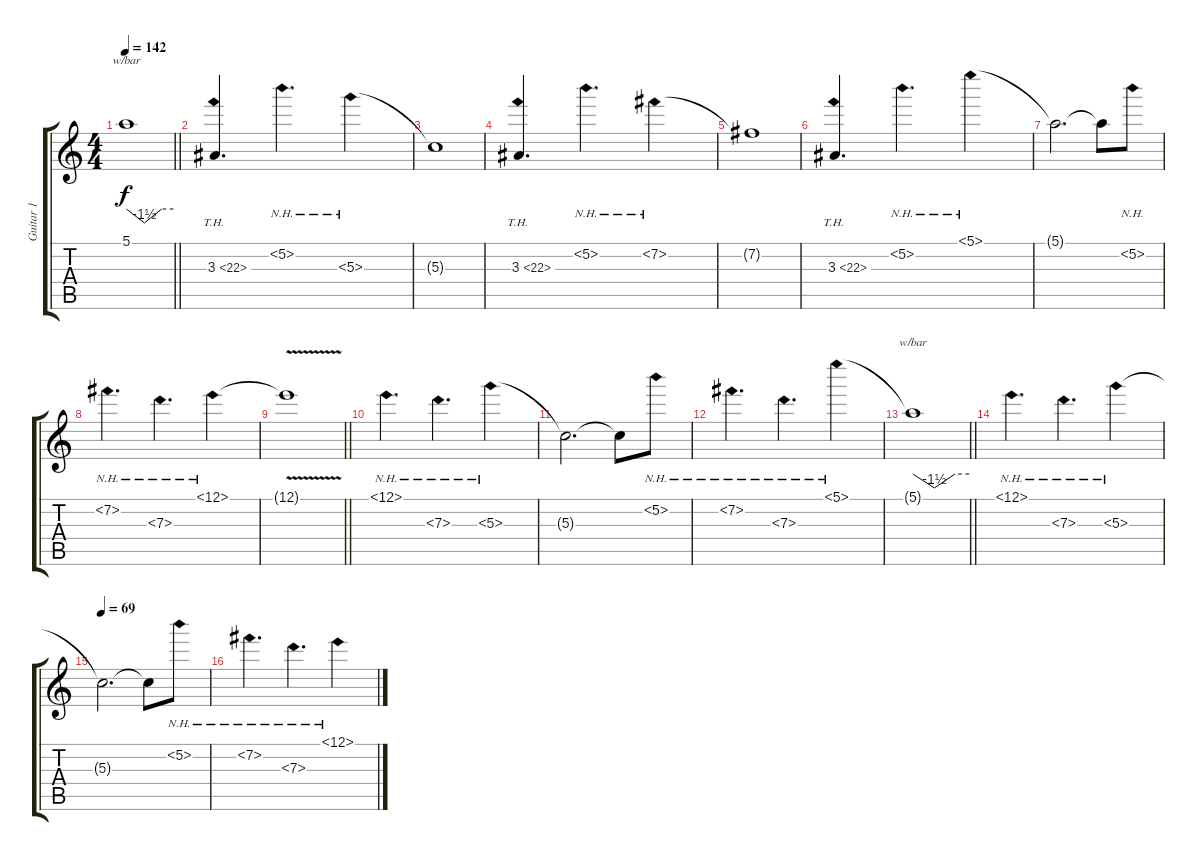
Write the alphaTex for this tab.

\track ("Guitar 1" "Guitar 1") {instrument distortionguitar}
\staff {score tabs}
\tuning (E4 B3 G3 D3 A2 D2) {hide}
\ts (4 4)
\tempo 142
\clef g2
\barLineRight lightlight
\ks c
5.1{t}.1{tbe (custom default 0 0 23 -6 45 0 60 0) dy f} |
3.3{th 19}.4{d} 5.2{nh}.4{d} 5.3{nh}.4 |
5.3{t}.1 |
3.3{th 19}.4{d} 5.2{nh}.4{d} 7.2{nh}.4 |
7.2{t}.1 |
3.3{th 19}.4{d} 5.2{nh}.4{d} 5.1{nh}.4 |
5.1{t}.2{d} 5.1{t}.8 5.2{nh}.8 |
7.2{nh}.4{d} 7.3{nh}.4{d} 12.1{nh}.4 |
\barLineRight lightlight
12.1{v t}.1 |
12.1{nh}.4{d} 7.3{nh}.4{d} 5.3{nh}.4 |
5.3{t}.2{d} 5.3{t}.8 5.2{nh}.8 |
7.2{nh}.4{d} 7.3{nh}.4{d} 5.1{nh}.4 |
\barLineRight lightlight
5.1{t}.1{tbe (custom default 0 0 23 -6 45 0 60 0)} |
12.1{nh}.4{d} 7.3{nh}.4{d} 5.3{nh}.4 |
\tempo 69
5.3{t}.2{d} 5.3{t}.8 5.2{nh}.8 |
7.2{nh}.4{d} 7.3{nh}.4{d} 12.1{nh}.4
